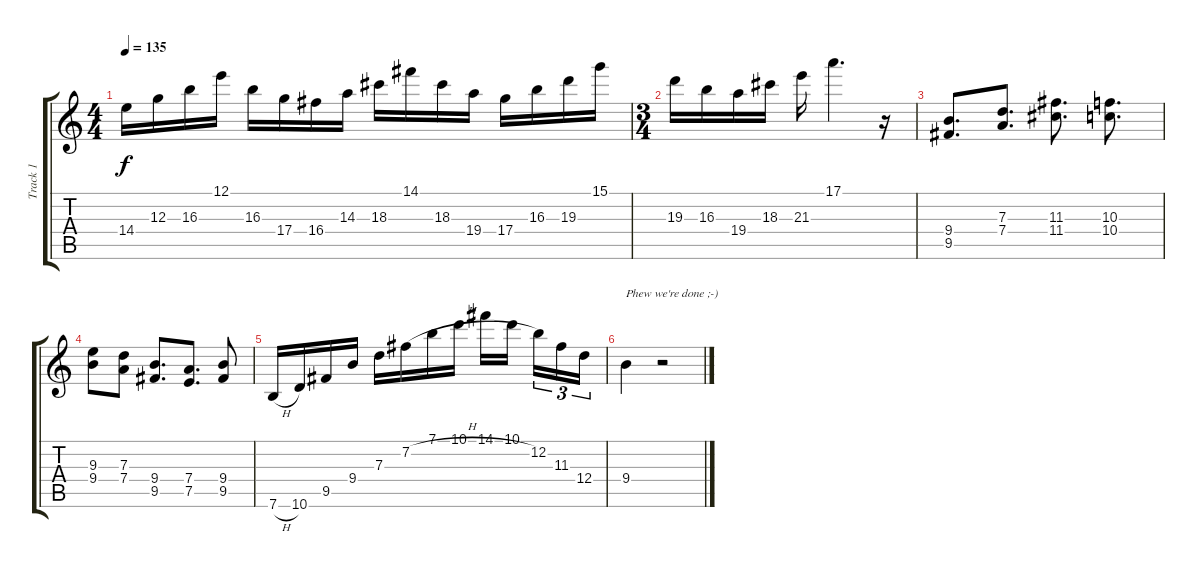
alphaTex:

\track ("Track 1" "Track 1") {instrument overdrivenguitar}
\staff {score tabs}
\tuning (E4 B3 G3 D3 A2 E2) {hide}
\ts (4 4)
\tempo 135
\clef g2
\ks c
14.4.16{dy f} 12.3.16 16.3.16 12.1.16 16.3.16 17.4.16 16.4.16 14.3.16 18.3.16 14.1.16 18.3.16 19.4.16 17.4.16 16.3.16 19.3.16 15.1.16 |
\ts (3 4)
19.3.16 16.3.16 19.4.16 18.3.16 21.3.16 17.1.4{d} r.16 |
(9.4 9.5).8{d} (7.3 7.4).8{d} (11.3 11.4).8{d} (10.3 10.4).8{d} |
(9.3 9.4).8 (7.3 7.4).8 (9.4 9.5).8{d} (7.4 7.5).8{d} (9.4 9.5).8 |
7.6{h}.16 10.6.16 9.5.16 9.4.16 7.3.16 7.2{h}.16 7.1.16 10.1.16 14.1.16 10.1.16{beam splitsecondary} 12.2.16{tu (3 2)} 11.3.16{tu (3 2)} 12.4.16{tu (3 2)} |
9.4.4{txt "Phew we're done ;-)"} r.2
